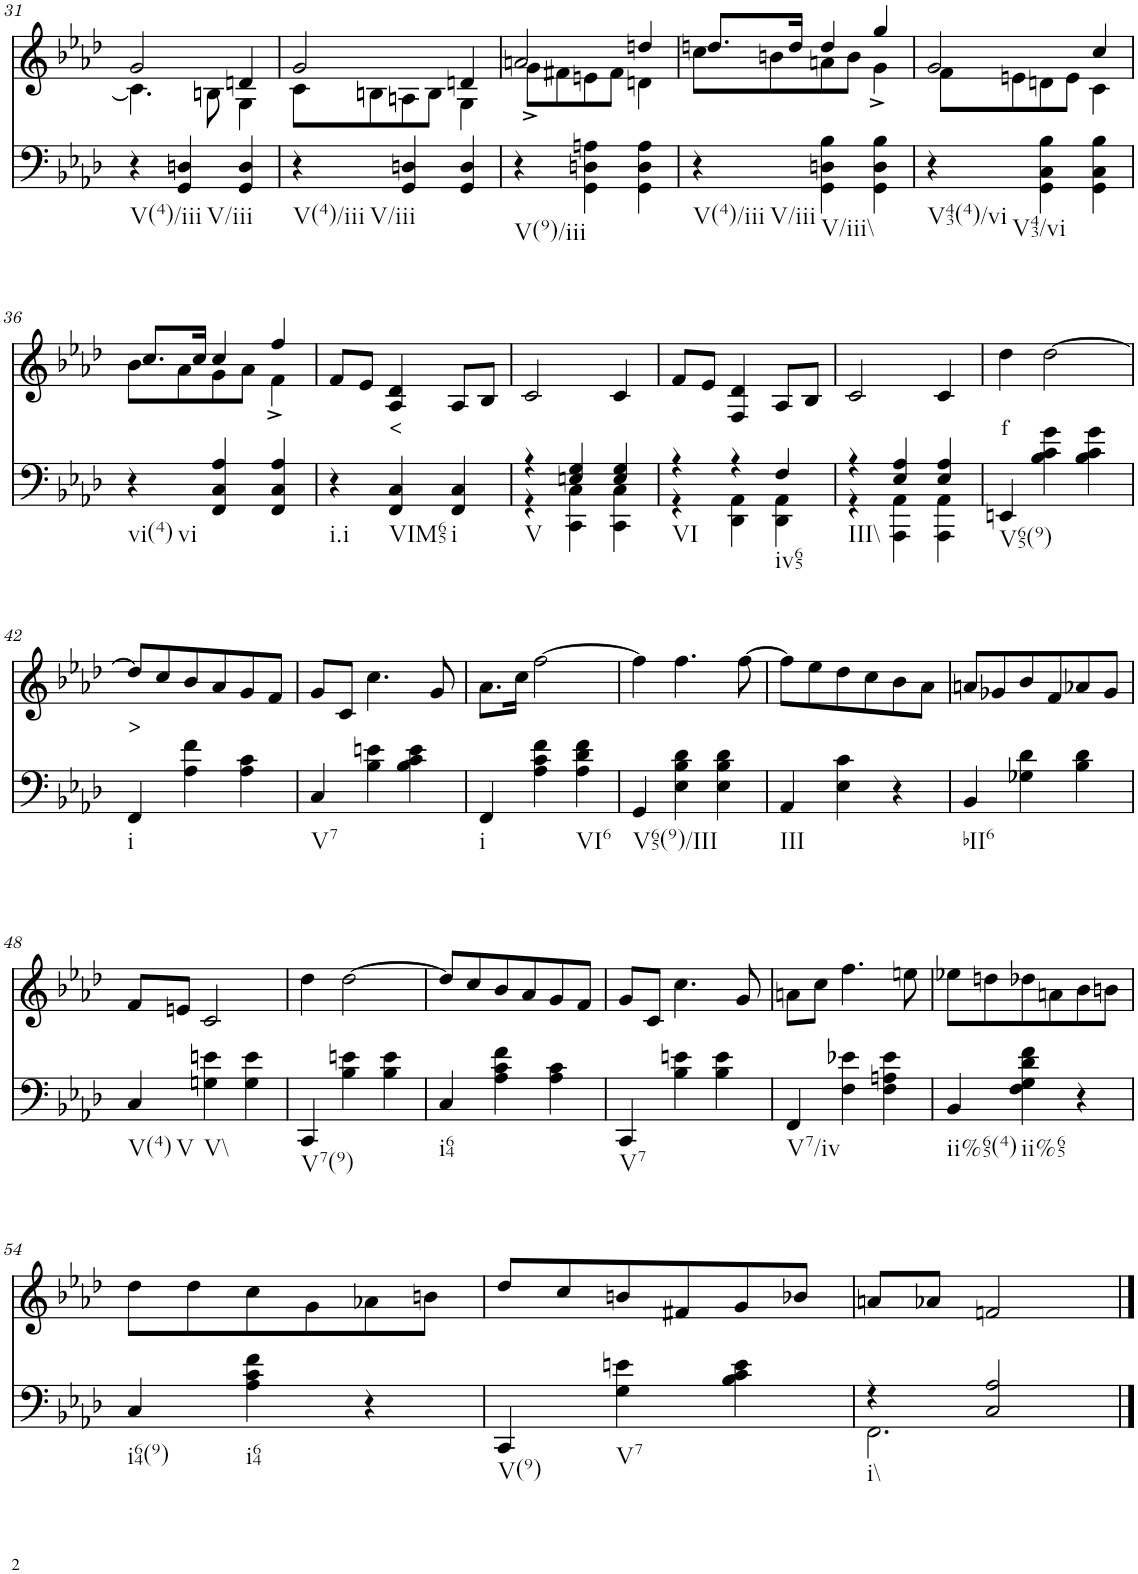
**kern	**kern	**text
*part2	*part1	*part1
*staff2	*staff1	*staff1
*I"piano	*I"piano	*
*I'Pno	*I'Pno	*
!!LO:PB:g=z
*clefF4	*clefG2	*
*k[b-e-a-d-]	*k[b-e-a-d-]	*
*f:	*f:	*
*M3/4	*M3/4	*
=31	=31	=31
*	*^	*
!LO:TX:b:t=V(4)/iii	!	!	!
4r	2g/	4.c\]	.
!LO:TX:b:t=V/iii	!	!	!
4GG/ 4Dn/	.	.	.
.	.	8Bn\	.
4GG/ 4D/	4dn/	4G\	.
=32	=32	=32	=32
!LO:TX:b:t=V(4)/iii	!	!	!
!LO:TX:b:t=V/iii	!	!	!
4r	2g/	8c\L	.
.	.	8Bn\	.
4GG/ 4Dn/	.	8An\	.
.	.	8B\J	.
4GG/ 4D/	4dn/	4G\	.
=33	=33	=33	=33
!LO:TX:b:t=V(9)/iii	!	!	!
4r	2an/	8g^\L	.
.	.	8f#X\	.
4GG\ 4Dn\ 4An\	.	8en\	.
.	.	8f#\J	.
4GG\ 4D\ 4A\	4ddn/	4dn\	.
=34	=34	=34	=34
!LO:TX:b:t=V(4)/iii	!	!	!
!LO:TX:b:t=V/iii	!	!	!
4r	8.ddn/L	8cc\L	.
.	.	8bn\	.
.	16dd/Jk	.	.
!LO:TX:b:t=V/iii\\	!	!	!
4GG\ 4Dn\ 4B-\	4dd/	8an\	.
.	.	8b\J	.
4GG\ 4D\ 4B-\	4gg/	4g^\	.
=35	=35	=35	=35
!LO:TX:b:t=V43(4)/vi	!	!	!
!LO:TX:b:t=V43/vi	!	!	!
4r	2g/	8f\L	.
.	.	8en\	.
4GG\ 4C\ 4B-\	.	8dn\	.
.	.	8e\J	.
4GG\ 4C\ 4B-\	4cc/	4c\	.
!!LO:LB:g=z	!!
=36	=36	=36	=36
!LO:TX:b:t=vi(4)	!	!	!
!LO:TX:b:t=vi	!	!	!
4r	8.cc/L	8b-\L	.
.	.	8a-\	.
.	16cc/Jk	.	.
4FF/ 4C/ 4A-/	4cc/	8g\	.
.	.	8a-\J	.
4FF/ 4C/ 4A-/	4ff/	4f^\	.
=37	=37	=37	=37
!LO:TX:b:t=i.i	!	!	!
*	*v	*v	*
4r	8f/L	.
.	8e-/J	.
!LO:TX:b:t=VIM65	!	!
!	!	!LO:LY:b
4FF/ 4C/	4A-/ 4d-/	<
!LO:TX:b:t=i	!	!
4FF/ 4C/	8A-/L	.
.	8B-/J	.
=38	=38	=38
*^	*	*
!LO:TX:b:t=V	!	!	!
4r	4r	2c/	.
4En/ 4G/	4CC\ 4C\	.	.
4E/ 4G/	4CC\ 4C\	4c/	.
=39	=39	=39	=39
!LO:TX:b:t=VI	!	!	!
4r	4r	8f/L	.
.	.	8e-/J	.
4r	4DD-\ 4AA-\	4F/ 4d-/	.
!LO:TX:b:t=iv65	!	!	!
4F/	4DD-\ 4AA-\	8A-/L	.
.	.	8B-/J	.
=40	=40	=40	=40
!LO:TX:b:t=III\\	!	!	!
4r	4r	2c/	.
4E-/ 4A-/	4AAA-\ 4AA-\	.	.
4E-/ 4A-/	4AAA-\ 4AA-\	4c/	.
=41	=41	=41	=41
!LO:TX:b:t=V65(9)	!	!	!
!	!	!	!LO:LY:b
*v	*v	*	*
4EEn/	4dd-\	f
4B-\ 4c\ 4g\	[2dd-\	.
4B-\ 4c\ 4g\	.	.
!!LO:LB:g=z
=42	=42	=42
!LO:TX:b:t=i	!	!
!	!	!LO:LY:b
4FF/	8dd-/L]	>
.	8cc/	.
4A-\ 4f\	8b-/	.
.	8a-/	.
4A-\ 4c\	8g/	.
.	8f/J	.
=43	=43	=43
!LO:TX:b:t=V7	!	!
4C/	8g/L	.
.	8c/J	.
4B-\ 4en\	4.cc\	.
4B-\ 4c\ 4e\	.	.
.	8g/	.
=44	=44	=44
!LO:TX:b:t=i	!	!
4FF/	8.a-\L	.
.	16cc\Jk	.
4A-\ 4c\ 4f\	[2ff\	.
!LO:TX:b:t=VI6	!	!
4A-\ 4d-\ 4f\	.	.
=45	=45	=45
!LO:TX:b:t=V65(9)/III	!	!
4GG/	4ff\]	.
4E-\ 4B-\ 4d-\	4.ff\	.
4E-\ 4B-\ 4d-\	.	.
.	[8ff\	.
=46	=46	=46
!LO:TX:b:t=III	!	!
4AA-/	8ff\L]	.
.	8ee-\	.
4E-\ 4c\	8dd-\	.
.	8cc\	.
4r	8b-\	.
.	8a-\J	.
=47	=47	=47
!LO:TX:b:t=bII6	!	!
4BB-/	8an/L	.
.	8g-X/	.
4G-X\ 4d-\	8b-/	.
.	8f/	.
4B-\ 4d-\	8a-X/	.
.	8g-/J	.
!!LO:LB:g=z
=48	=48	=48
!LO:TX:b:t=V(4)	!	!
!LO:TX:b:t=V	!	!
4C/	8f/L	.
.	8en/J	.
!LO:TX:b:t=V\\	!	!
4Gn\ 4en\	2c/	.
4G\ 4e\	.	.
=49	=49	=49
!LO:TX:b:t=V7(9)	!	!
4CC/	4dd-\	.
4B-\ 4en\	[2dd-\	.
4B-\ 4e\	.	.
=50	=50	=50
!LO:TX:b:t=i64	!	!
4C/	8dd-/L]	.
.	8cc/	.
4A-\ 4c\ 4f\	8b-/	.
.	8a-/	.
4A-\ 4c\	8g/	.
.	8f/J	.
=51	=51	=51
!LO:TX:b:t=V7	!	!
4CC/	8g/L	.
.	8c/J	.
4B-\ 4en\	4.cc\	.
4B-\ 4e\	.	.
.	8g/	.
=52	=52	=52
!LO:TX:b:t=V7/iv	!	!
4FF/	8an\L	.
.	8cc\J	.
4F\ 4e-X\	4.ff\	.
4F\ 4An\ 4e-\	.	.
.	8een\	.
=53	=53	=53
!LO:TX:b:t=ii%65(4)	!	!
4BB-/	8ee-X\L	.
.	8ddn\	.
!LO:TX:b:t=ii%65	!	!
4F\ 4G\ 4d-\ 4f\	8dd-X\	.
.	8an\	.
4r	8b-\	.
.	8bn\J	.
!!LO:LB:g=z
=54	=54	=54
!LO:TX:b:t=i64(9)	!	!
4C/	8dd-\L	.
.	8dd-\	.
!LO:TX:b:t=i64	!	!
4A-\ 4c\ 4f\	8cc\	.
.	8g\	.
4r	8a-X\	.
.	8bn\J	.
=55	=55	=55
!LO:TX:b:t=V(9)	!	!
4CC/	8dd-/L	.
.	8cc/	.
!LO:TX:b:t=V7	!	!
4G\ 4en\	8bn/	.
.	8f#X/	.
4B-\ 4c\ 4e\	8g/	.
.	8b-X/J	.
=56	=56	=56
*^	*	*
!LO:TX:b:t=i\\	!	!	!
4r	2.FF\	8an/L	.
.	.	8a-X/J	.
2C/ 2A-/	.	2fn/	.
*v	*v	*	*
==	==	==
*-	*-	*-
